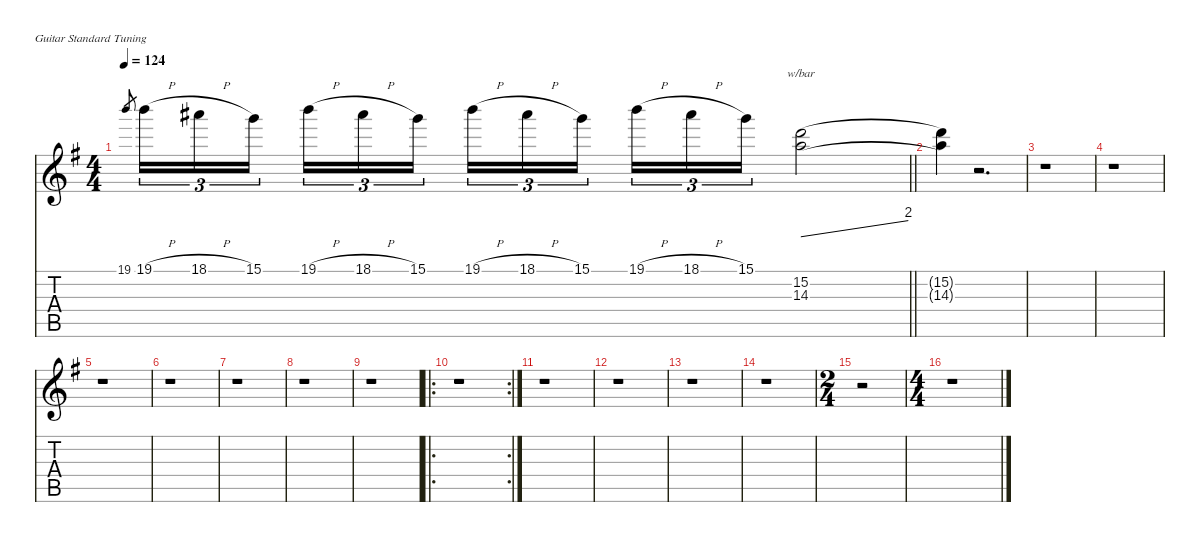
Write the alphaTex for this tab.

\defaultSystemsLayout 4
\hideDynamics
\bracketExtendMode nobrackets
\singleTrackTrackNamePolicy hidden
\multiTrackTrackNamePolicy hidden
\otherSystemsTrackNameOrientation horizontal
\track ("Solo Gtr" "dist.guit.") {instrument distortionguitar}
\staff {score tabs}
\tuning (E4 B3 G3 D3 A2 E2)
\ts (4 4)
\tempo 124
\clef g2
\barLineRight lightlight
\ks g
19.1{acc forcenatural}.8{gr dy p beam Up} 19.1{h acc forcenatural}.16{tu (3 2) dy fff beam Down} 18.1{h acc #}.16{tu (3 2) beam Down} 15.1{acc forcenatural}.16{tu (3 2) beam Down} 19.1{h acc forcenatural}.16{tu (3 2) beam Down} 18.1{h acc #}.16{tu (3 2) beam Down} 15.1{acc forcenatural}.16{tu (3 2) beam Down} 19.1{h acc forcenatural}.16{tu (3 2) beam Down} 18.1{h acc #}.16{tu (3 2) beam Down} 15.1{acc forcenatural}.16{tu (3 2) beam Down} 19.1{h acc forcenatural}.16{tu (3 2) beam Down} 18.1{h acc #}.16{tu (3 2) beam Down} 15.1{acc forcenatural}.16{tu (3 2) beam Down} (15.2{acc forcenatural} 14.3{acc forcenatural}).2{tbe (dive default 0 0 60 8) beam Down} |
(15.2{t acc forcenatural} 14.3{t acc forcenatural}).4{beam Down} r.2{d beam Down} |
r.1{beam Down} |
r.1{beam Down} |
r.1{beam Down} |
r.1{beam Down} |
r.1{beam Down} |
r.1{beam Down} |
r.1{beam Down} |
\ro
\rc 2
r.1{beam Down} |
r.1{beam Down} |
r.1{beam Down} |
r.1{beam Down} |
r.1{beam Down} |
\ts (2 4)
\beaming (8 2 2)
r.2{beam Down} |
\ts (4 4)
\beaming (8 2 2 2 2)
r.1{beam Down}
